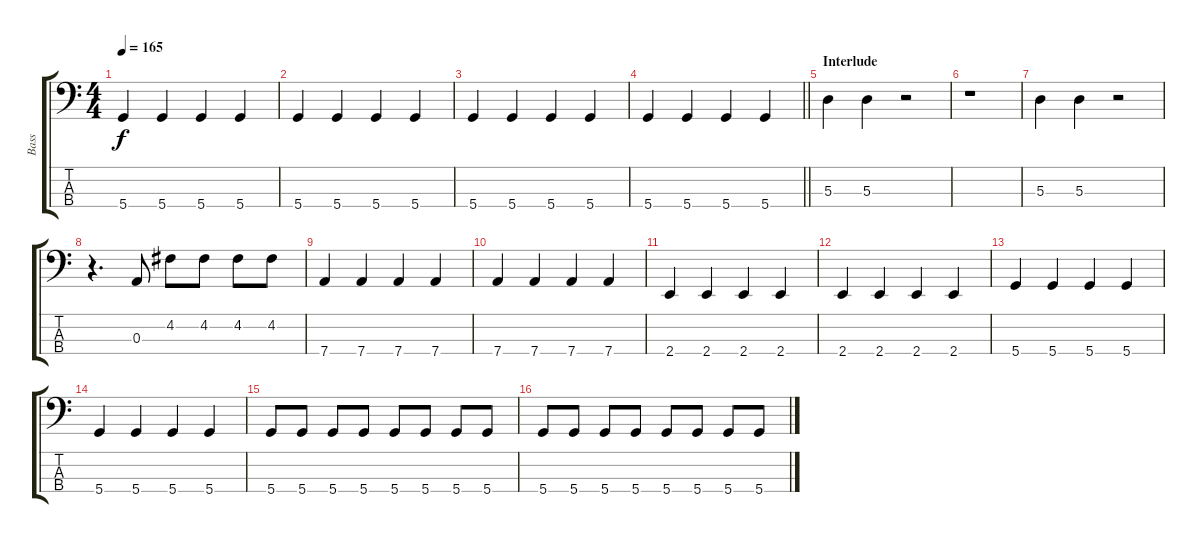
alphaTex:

\track ("Bass" "Bass") {instrument electricbassfinger}
\staff {score tabs}
\tuning (G2 D2 A1 D1) {hide}
\ts (4 4)
\tempo 165
\clef f4
\ks c
5.4.4{dy f} 5.4.4 5.4.4 5.4.4 |
5.4.4 5.4.4 5.4.4 5.4.4 |
5.4.4 5.4.4 5.4.4 5.4.4 |
\barLineRight lightlight
5.4.4 5.4.4 5.4.4 5.4.4 |
\section ("" "Interlude")
5.3.4 5.3.4 r.2 |
r.1 |
5.3.4 5.3.4 r.2 |
r.4{d} 0.3.8 4.2.8 4.2.8 4.2.8 4.2.8 |
7.4.4 7.4.4 7.4.4 7.4.4 |
7.4.4 7.4.4 7.4.4 7.4.4 |
2.4.4 2.4.4 2.4.4 2.4.4 |
2.4.4 2.4.4 2.4.4 2.4.4 |
5.4.4 5.4.4 5.4.4 5.4.4 |
5.4.4 5.4.4 5.4.4 5.4.4 |
5.4.8 5.4.8 5.4.8 5.4.8 5.4.8 5.4.8 5.4.8 5.4.8 |
5.4.8 5.4.8 5.4.8 5.4.8 5.4.8 5.4.8 5.4.8 5.4.8
